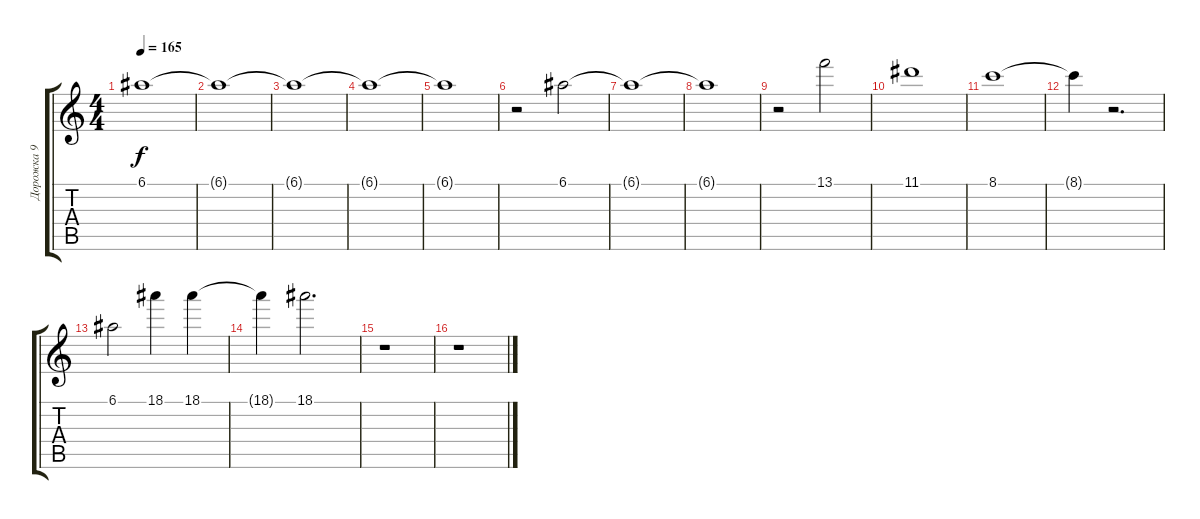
\track ("Дорожка 9" "Дорожка 9") {instrument overdrivenguitar}
\staff {score tabs}
\tuning (E4 B3 G3 D3 A2 E2) {hide}
\ts (4 4)
\tempo 165
\clef g2
\ks c
6.1{t}.1{dy f} |
6.1{t}.1 |
6.1{t}.1 |
6.1{t}.1 |
6.1{t}.1 |
r.2 6.1.2 |
6.1{t}.1 |
6.1{t}.1 |
r.2 13.1.2 |
11.1.1 |
8.1.1 |
8.1{t}.4 r.2{d} |
6.1.2 18.1.4 18.1.4 |
18.1{t}.4 18.1.2{d} |
r.1 |
r.1
